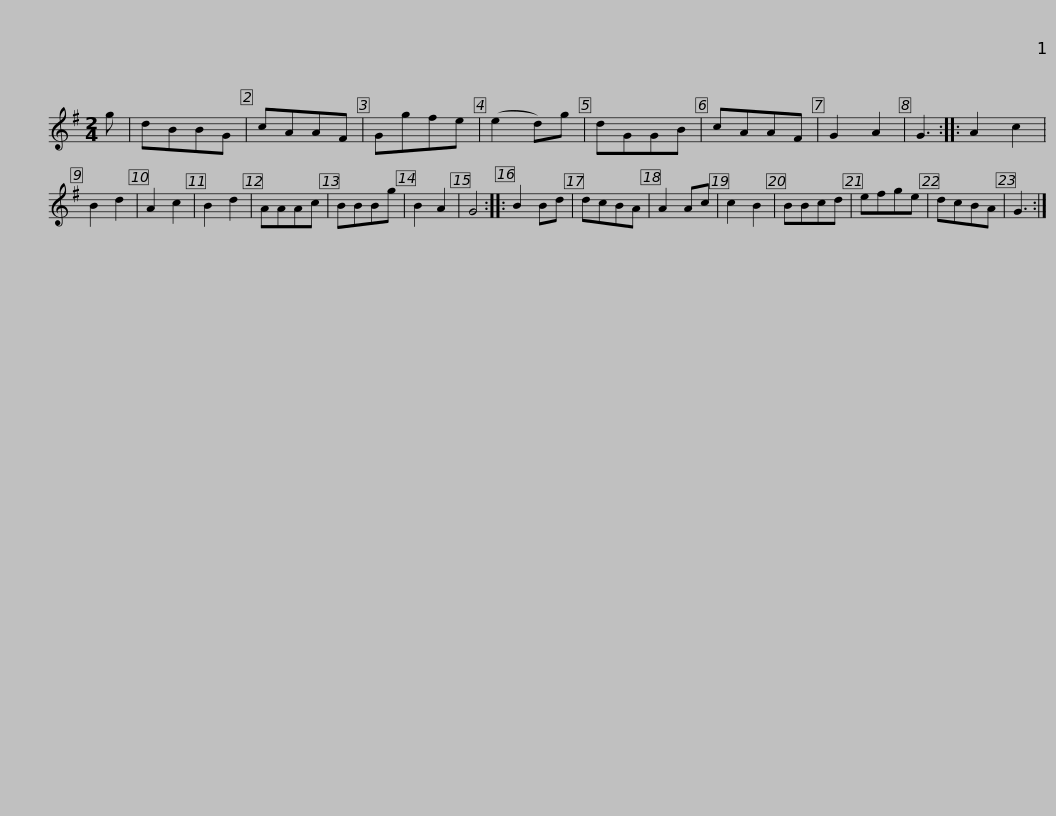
X:1
L:1/8
M:2/4
I:linebreak $
K:G
V:1 treble
V:1
 g | dBBG | cAAF | Ggfe | (e2 d)g | %5
 dGGB | cAAF | G2 A2 | G3 :: A2 c2 | %10
 B2 d2 | A2 c2 | B2 d2 | AAAc |$ BBBg | %15
 B2 A2 | G4 :: B2 Bd | dcBA | A2 Ac | %20
 c2 B2 | BBcd | efge | dcBA | G3 :| %25
